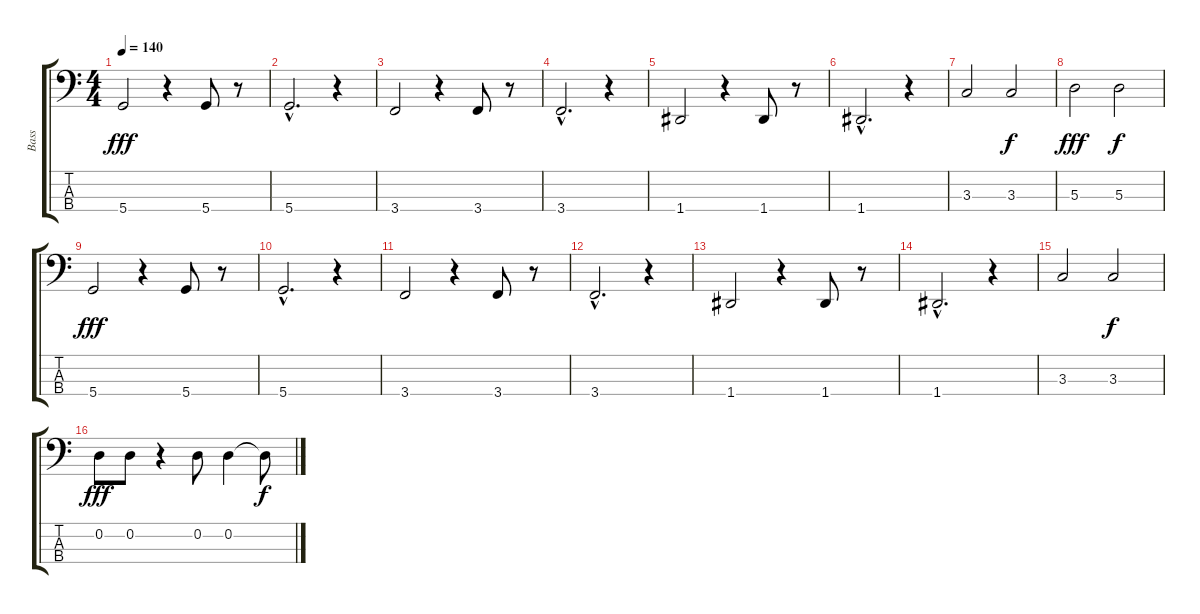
\track ("Bass" "Bass") {instrument electricbassfinger}
\staff {score tabs}
\tuning (G2 D2 A1 D1) {hide}
\ts (4 4)
\tempo 140
\clef f4
\ks c
5.4.2{dy fff instrument electricbassfinger} r.4 5.4.8 r.8 |
5.4{hac}.2{d} r.4 |
3.4.2 r.4 3.4.8 r.8 |
3.4{hac}.2{d} r.4 |
1.4.2 r.4 1.4.8 r.8 |
1.4{hac}.2{d} r.4 |
3.3.2 3.3.2{dy f} |
5.3.2{dy fff} 5.3.2{dy f} |
5.4.2{dy fff} r.4 5.4.8 r.8 |
5.4{hac}.2{d} r.4 |
3.4.2 r.4 3.4.8 r.8 |
3.4{hac}.2{d} r.4 |
1.4.2 r.4 1.4.8 r.8 |
1.4{hac}.2{d} r.4 |
3.3.2 3.3.2{dy f} |
0.2.8{dy fff} 0.2.8 r.4 0.2.8 0.2.4 0.2{t}.8{dy f}
